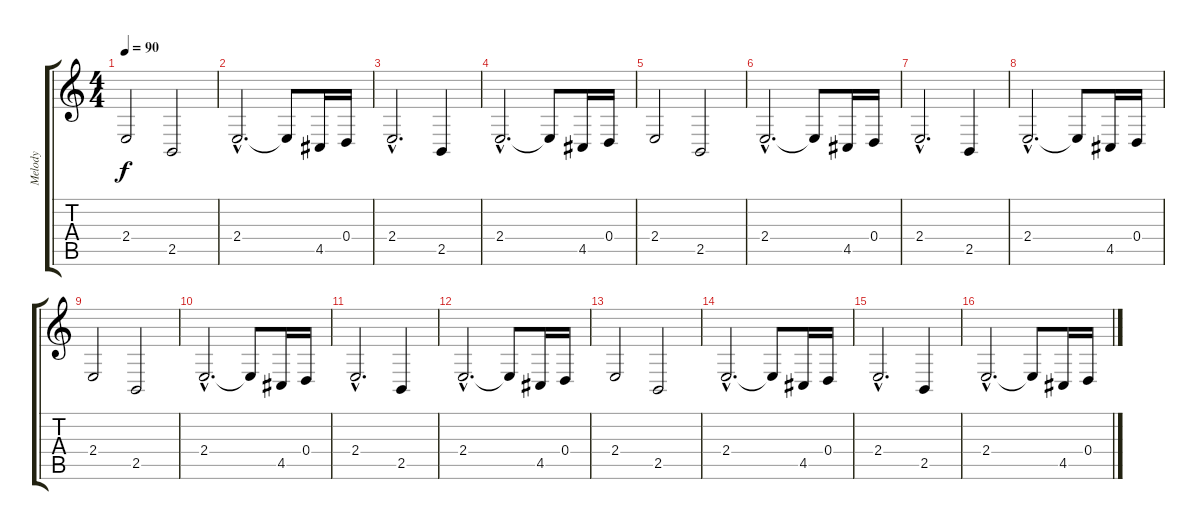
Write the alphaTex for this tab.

\track ("Melody" "Melody") {instrument fx6goblins}
\staff {score tabs}
\tuning (E4 B3 G3 D3 A2 E2) {hide}
\ts (4 4)
\tempo 90
\clef g2
\ks c
2.4.2{dy f} 2.5.2 |
2.4{hac}.2{d} 2.4{t}.8 4.5.16 0.4.16 |
2.4{hac}.2{d} 2.5.4 |
2.4{hac}.2{d} 2.4{t}.8 4.5.16 0.4.16 |
2.4.2 2.5.2 |
2.4{hac}.2{d} 2.4{t}.8 4.5.16 0.4.16 |
2.4{hac}.2{d} 2.5.4 |
2.4{hac}.2{d} 2.4{t}.8 4.5.16 0.4.16 |
2.4.2 2.5.2 |
2.4{hac}.2{d} 2.4{t}.8 4.5.16 0.4.16 |
2.4{hac}.2{d} 2.5.4 |
2.4{hac}.2{d} 2.4{t}.8 4.5.16 0.4.16 |
2.4.2 2.5.2 |
2.4{hac}.2{d} 2.4{t}.8 4.5.16 0.4.16 |
2.4{hac}.2{d} 2.5.4 |
2.4{hac}.2{d} 2.4{t}.8 4.5.16 0.4.16
